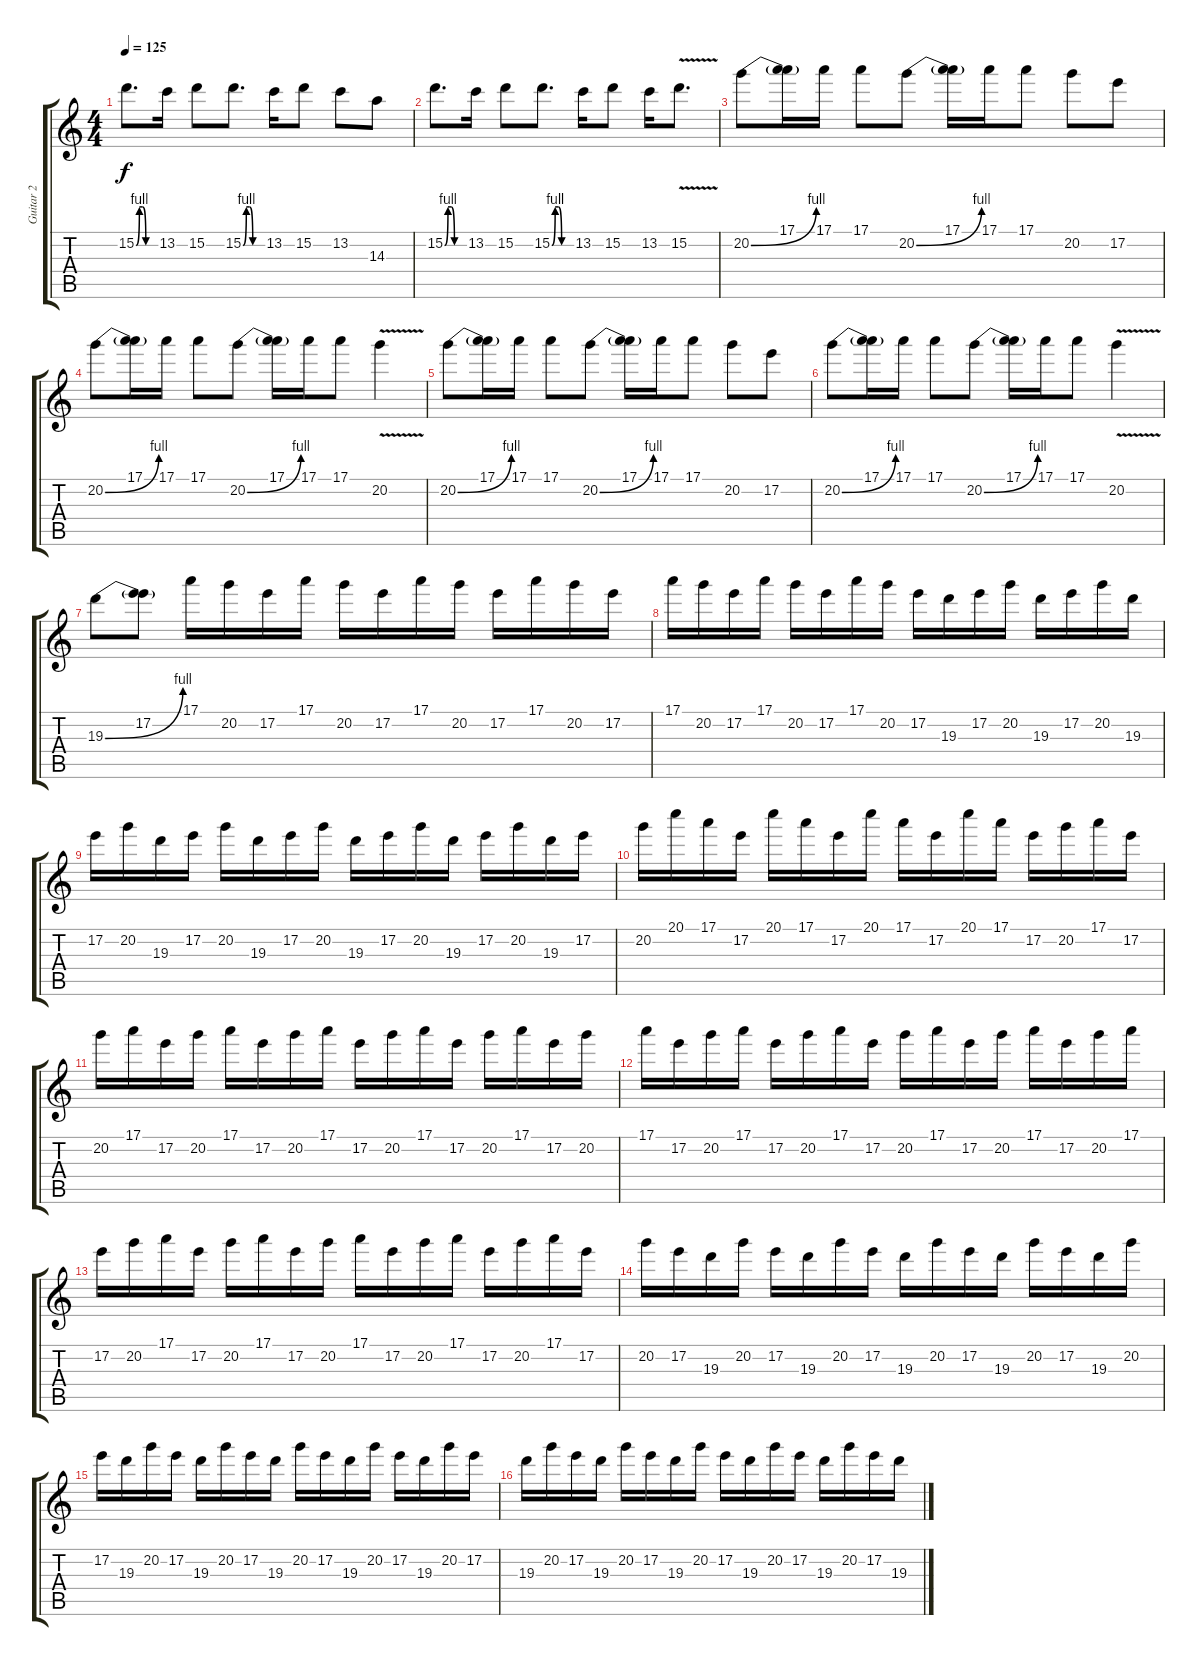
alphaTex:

\track ("Guitar 2" "Guitar 2") {instrument overdrivenguitar}
\staff {score tabs}
\tuning (E4 B3 G3 D3 A2 E2) {hide}
\ts (4 4)
\tempo 125
\clef g2
\ks c
15.2{be (custom 0 0 10 4 20 4 30 0 60 0)}.8{d dy f} 13.2.16 15.2.8 15.2{be (custom 0 0 10 4 20 4 30 0 60 0)}.8{d} 13.2.16 15.2.8 13.2.8 14.3.8 |
15.2{be (custom 0 0 10 4 20 4 30 0 60 0)}.8{d} 13.2.16 15.2.8 15.2{be (custom 0 0 10 4 20 4 30 0 60 0)}.8{d} 13.2.16 15.2.8 13.2.16 15.2{v}.8{d} |
20.2{be (bend 0 0 60 4)}.8 (17.1 20.2{t}).16 17.1.16 17.1.8 20.2{be (bend 0 0 60 4)}.8 (17.1 20.2{t}).16 17.1.16 17.1.8 20.2.8 17.2.8 |
20.2{be (bend 0 0 60 4)}.8 (17.1 20.2{t}).16 17.1.16 17.1.8 20.2{be (bend 0 0 60 4)}.8 (17.1 20.2{t}).16 17.1.16 17.1.8 20.2{v}.4 |
20.2{be (bend 0 0 60 4)}.8 (17.1 20.2{t}).16 17.1.16 17.1.8 20.2{be (bend 0 0 60 4)}.8 (17.1 20.2{t}).16 17.1.16 17.1.8 20.2.8 17.2.8 |
20.2{be (bend 0 0 60 4)}.8 (17.1 20.2{t}).16 17.1.16 17.1.8 20.2{be (bend 0 0 60 4)}.8 (17.1 20.2{t}).16 17.1.16 17.1.8 20.2{v}.4 |
19.3{be (bend 0 0 60 4)}.8 (17.2 19.3{t}).8 17.1.16 20.2.16 17.2.16 17.1.16 20.2.16 17.2.16 17.1.16 20.2.16 17.2.16 17.1.16 20.2.16 17.2.16 |
17.1.16 20.2.16 17.2.16 17.1.16 20.2.16 17.2.16 17.1.16 20.2.16 17.2.16 19.3.16 17.2.16 20.2.16 19.3.16 17.2.16 20.2.16 19.3.16 |
17.2.16 20.2.16 19.3.16 17.2.16 20.2.16 19.3.16 17.2.16 20.2.16 19.3.16 17.2.16 20.2.16 19.3.16 17.2.16 20.2.16 19.3.16 17.2.16 |
20.2.16 20.1.16 17.1.16 17.2.16 20.1.16 17.1.16 17.2.16 20.1.16 17.1.16 17.2.16 20.1.16 17.1.16 17.2.16 20.2.16 17.1.16 17.2.16 |
20.2.16 17.1.16 17.2.16 20.2.16 17.1.16 17.2.16 20.2.16 17.1.16 17.2.16 20.2.16 17.1.16 17.2.16 20.2.16 17.1.16 17.2.16 20.2.16 |
17.1.16 17.2.16 20.2.16 17.1.16 17.2.16 20.2.16 17.1.16 17.2.16 20.2.16 17.1.16 17.2.16 20.2.16 17.1.16 17.2.16 20.2.16 17.1.16 |
17.2.16 20.2.16 17.1.16 17.2.16 20.2.16 17.1.16 17.2.16 20.2.16 17.1.16 17.2.16 20.2.16 17.1.16 17.2.16 20.2.16 17.1.16 17.2.16 |
20.2.16 17.2.16 19.3.16 20.2.16 17.2.16 19.3.16 20.2.16 17.2.16 19.3.16 20.2.16 17.2.16 19.3.16 20.2.16 17.2.16 19.3.16 20.2.16 |
17.2.16 19.3.16 20.2.16 17.2.16 19.3.16 20.2.16 17.2.16 19.3.16 20.2.16 17.2.16 19.3.16 20.2.16 17.2.16 19.3.16 20.2.16 17.2.16 |
19.3.16 20.2.16 17.2.16 19.3.16 20.2.16 17.2.16 19.3.16 20.2.16 17.2.16 19.3.16 20.2.16 17.2.16 19.3.16 20.2.16 17.2.16 19.3.16
